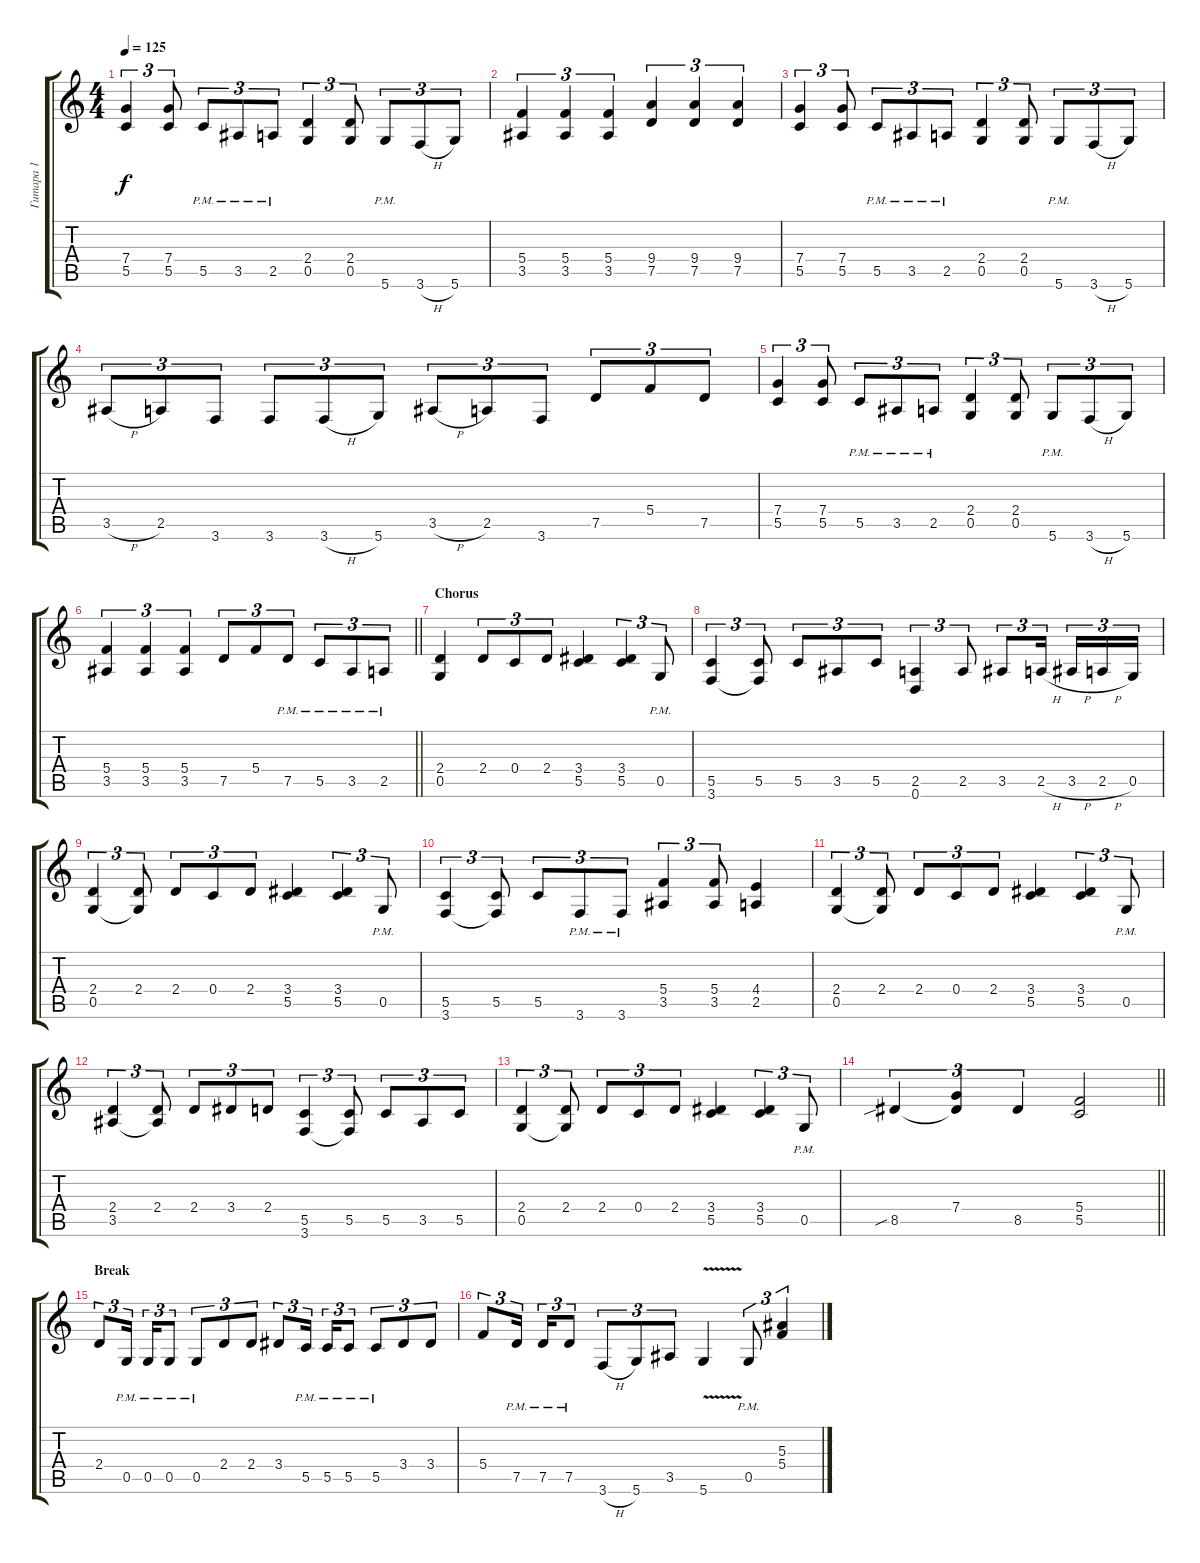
\track ("Гитара 1" "Гитара 1") {instrument distortionguitar}
\staff {score tabs}
\tuning (D4 A3 F3 C3 G2 D2) {hide}
\ts (4 4)
\tempo 125
\clef g2
\ks c
(7.4 5.5).4{tu (3 2) dy f} (7.4 5.5).8{tu (3 2)} 5.5{pm}.8{tu (3 2)} 3.5{pm}.8{tu (3 2)} 2.5{pm}.8{tu (3 2)} (2.4 0.5).4{tu (3 2)} (2.4 0.5).8{tu (3 2)} 5.6{pm}.8{tu (3 2)} 3.6{h}.8{tu (3 2)} 5.6.8{tu (3 2)} |
(5.4 3.5).4{tu (3 2)} (5.4 3.5).4{tu (3 2)} (5.4 3.5).4{tu (3 2)} (9.4 7.5).4{tu (3 2)} (9.4 7.5).4{tu (3 2)} (9.4 7.5).4{tu (3 2)} |
(7.4 5.5).4{tu (3 2)} (7.4 5.5).8{tu (3 2)} 5.5{pm}.8{tu (3 2)} 3.5{pm}.8{tu (3 2)} 2.5{pm}.8{tu (3 2)} (2.4 0.5).4{tu (3 2)} (2.4 0.5).8{tu (3 2)} 5.6{pm}.8{tu (3 2)} 3.6{h}.8{tu (3 2)} 5.6.8{tu (3 2)} |
3.5{h}.8{tu (3 2)} 2.5.8{tu (3 2)} 3.6.8{tu (3 2)} 3.6.8{tu (3 2)} 3.6{h}.8{tu (3 2)} 5.6.8{tu (3 2)} 3.5{h}.8{tu (3 2)} 2.5.8{tu (3 2)} 3.6.8{tu (3 2)} 7.5.8{tu (3 2)} 5.4.8{tu (3 2)} 7.5.8{tu (3 2)} |
(7.4 5.5).4{tu (3 2)} (7.4 5.5).8{tu (3 2)} 5.5{pm}.8{tu (3 2)} 3.5{pm}.8{tu (3 2)} 2.5{pm}.8{tu (3 2)} (2.4 0.5).4{tu (3 2)} (2.4 0.5).8{tu (3 2)} 5.6{pm}.8{tu (3 2)} 3.6{h}.8{tu (3 2)} 5.6.8{tu (3 2)} |
\barLineRight lightlight
(5.4 3.5).4{tu (3 2)} (5.4 3.5).4{tu (3 2)} (5.4 3.5).4{tu (3 2)} 7.5.8{tu (3 2)} 5.4.8{tu (3 2)} 7.5{pm}.8{tu (3 2)} 5.5{pm}.8{tu (3 2)} 3.5{pm}.8{tu (3 2)} 2.5{pm}.8{tu (3 2)} |
\section ("" "Chorus")
(2.4 0.5).4 2.4.8{tu (3 2)} 0.4.8{tu (3 2)} 2.4.8{tu (3 2)} (3.4 5.5).4 (3.4 5.5).4{tu (3 2)} 0.5{pm}.8{tu (3 2)} |
(5.5 3.6).4{tu (3 2)} (5.5 3.6{t}).8{tu (3 2)} 5.5.8{tu (3 2)} 3.5.8{tu (3 2)} 5.5.8{tu (3 2)} (2.5 0.6).4{tu (3 2)} 2.5.8{tu (3 2)} 3.5.8{tu (3 2)} 2.5{h}.16{tu (3 2) beam splitsecondary} 3.5{h}.16{tu (3 2)} 2.5{h}.16{tu (3 2)} 0.5.16{tu (3 2)} |
(2.4 0.5).4{tu (3 2)} (2.4 0.5{t}).8{tu (3 2)} 2.4.8{tu (3 2)} 0.4.8{tu (3 2)} 2.4.8{tu (3 2)} (3.4 5.5).4 (3.4 5.5).4{tu (3 2)} 0.5{pm}.8{tu (3 2)} |
(5.5 3.6).4{tu (3 2)} (5.5 3.6{t}).8{tu (3 2)} 5.5.8{tu (3 2)} 3.6{pm}.8{tu (3 2)} 3.6{pm}.8{tu (3 2)} (5.4 3.5).4{tu (3 2)} (5.4 3.5).8{tu (3 2)} (4.4 2.5).4 |
(2.4 0.5).4{tu (3 2)} (2.4 0.5{t}).8{tu (3 2)} 2.4.8{tu (3 2)} 0.4.8{tu (3 2)} 2.4.8{tu (3 2)} (3.4 5.5).4 (3.4 5.5).4{tu (3 2)} 0.5{pm}.8{tu (3 2)} |
(2.4 3.5).4{tu (3 2)} (2.4 3.5{t}).8{tu (3 2)} 2.4.8{tu (3 2)} 3.4.8{tu (3 2)} 2.4.8{tu (3 2)} (5.5 3.6).4{tu (3 2)} (5.5 3.6{t}).8{tu (3 2)} 5.5.8{tu (3 2)} 3.5.8{tu (3 2)} 5.5.8{tu (3 2)} |
(2.4 0.5).4{tu (3 2)} (2.4 0.5{t}).8{tu (3 2)} 2.4.8{tu (3 2)} 0.4.8{tu (3 2)} 2.4.8{tu (3 2)} (3.4 5.5).4 (3.4 5.5).4{tu (3 2)} 0.5{pm}.8{tu (3 2)} |
\barLineRight lightlight
8.5{sib}.4{tu (3 2)} (7.4 8.5{t}).4{tu (3 2)} 8.5.4{tu (3 2)} (5.4 5.5).2 |
\section ("" "Break")
2.4.8{tu (3 2)} 0.5{pm}.16{tu (3 2) beam splitsecondary} 0.5{pm}.16{tu (3 2)} 0.5{pm}.8{tu (3 2)} 0.5{pm}.8{tu (3 2)} 2.4.8{tu (3 2)} 2.4.8{tu (3 2)} 3.4.8{tu (3 2)} 5.5{pm}.16{tu (3 2) beam splitsecondary} 5.5{pm}.16{tu (3 2)} 5.5{pm}.8{tu (3 2)} 5.5{pm}.8{tu (3 2)} 3.4.8{tu (3 2)} 3.4.8{tu (3 2)} |
5.4.8{tu (3 2)} 7.5{pm}.16{tu (3 2) beam splitsecondary} 7.5{pm}.16{tu (3 2)} 7.5{pm}.8{tu (3 2)} 3.6{h}.8{tu (3 2)} 5.6.8{tu (3 2)} 3.5.8{tu (3 2)} 5.6{v}.4 0.5{pm}.8{tu (3 2)} (5.3 5.4).4{tu (3 2)}
